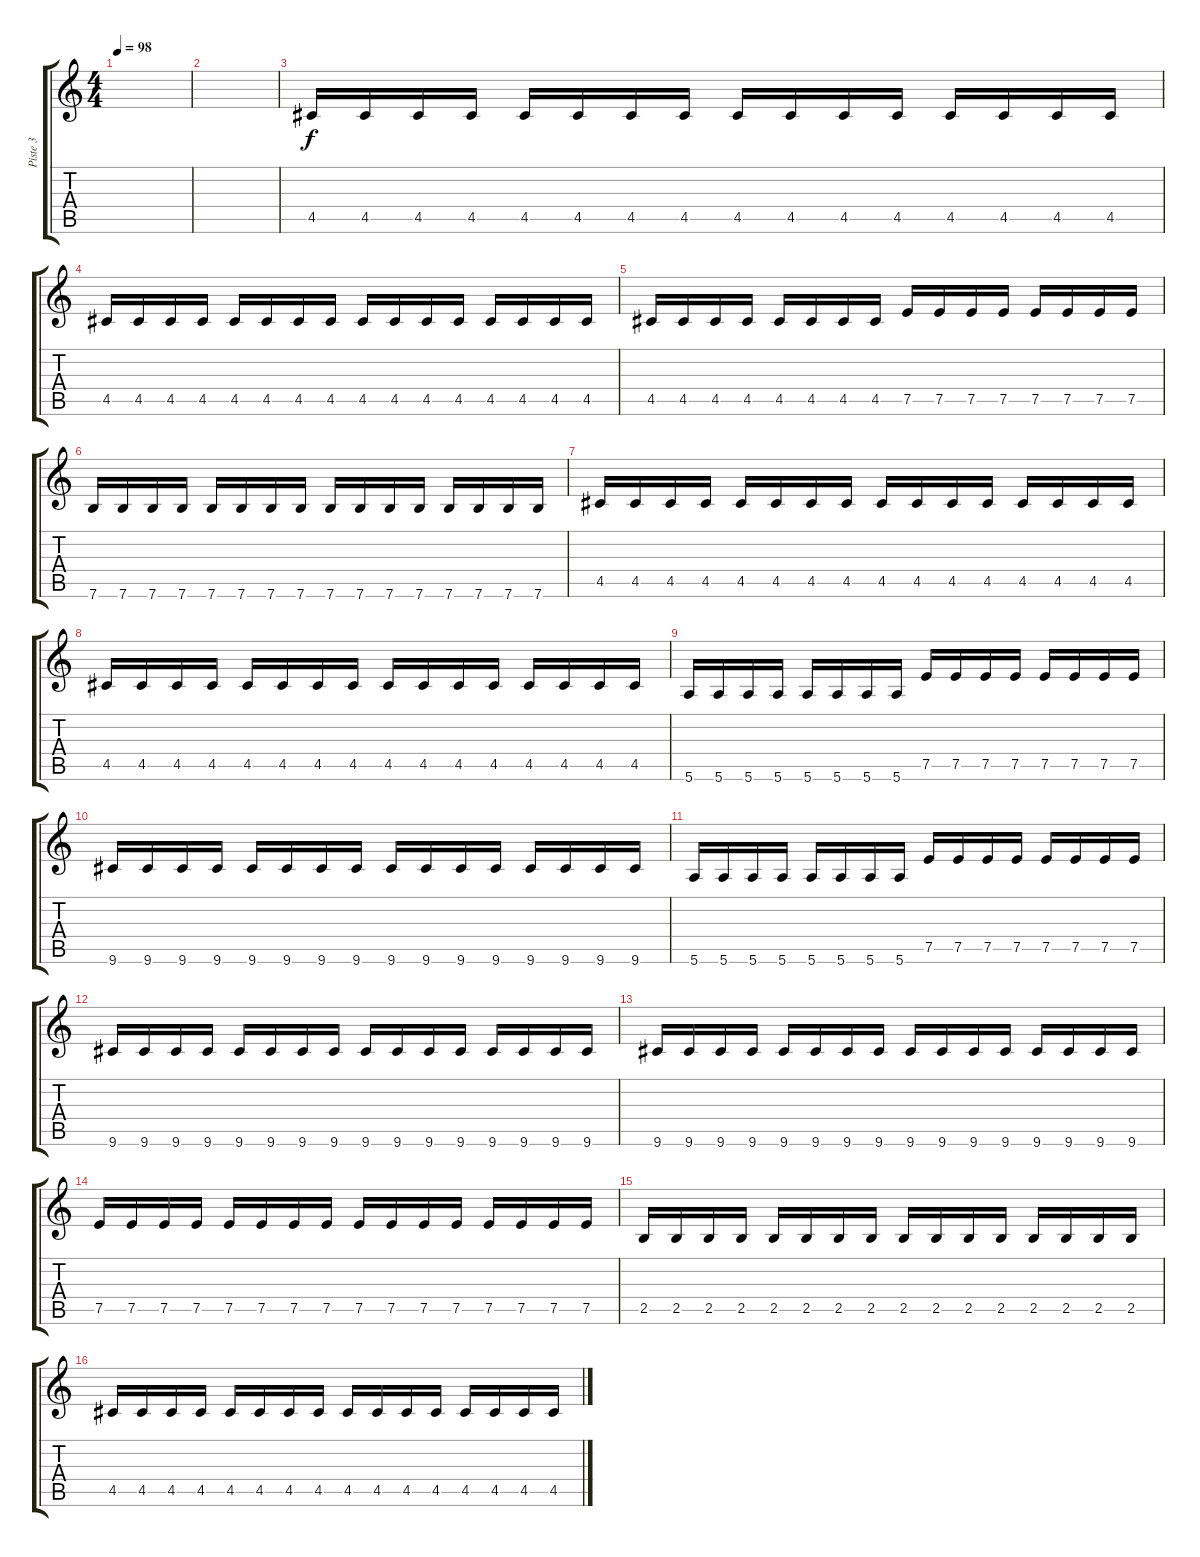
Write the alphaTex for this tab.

\track ("Piste 3" "Piste 3") {instrument fretlessbass}
\staff {score tabs}
\tuning (E4 B3 G3 D3 A2 E2) {hide}
\ts (4 4)
\tempo 98
\clef g2
\ks c
|
|
4.5.16 4.5.16 4.5.16 4.5.16 4.5.16 4.5.16 4.5.16 4.5.16 4.5.16 4.5.16 4.5.16 4.5.16 4.5.16 4.5.16 4.5.16 4.5.16 |
4.5.16 4.5.16 4.5.16 4.5.16 4.5.16 4.5.16 4.5.16 4.5.16 4.5.16 4.5.16 4.5.16 4.5.16 4.5.16 4.5.16 4.5.16 4.5.16 |
4.5.16 4.5.16 4.5.16 4.5.16 4.5.16 4.5.16 4.5.16 4.5.16 7.5.16 7.5.16 7.5.16 7.5.16 7.5.16 7.5.16 7.5.16 7.5.16 |
7.6.16 7.6.16 7.6.16 7.6.16 7.6.16 7.6.16 7.6.16 7.6.16 7.6.16 7.6.16 7.6.16 7.6.16 7.6.16 7.6.16 7.6.16 7.6.16 |
4.5.16 4.5.16 4.5.16 4.5.16 4.5.16 4.5.16 4.5.16 4.5.16 4.5.16 4.5.16 4.5.16 4.5.16 4.5.16 4.5.16 4.5.16 4.5.16 |
4.5.16 4.5.16 4.5.16 4.5.16 4.5.16 4.5.16 4.5.16 4.5.16 4.5.16 4.5.16 4.5.16 4.5.16 4.5.16 4.5.16 4.5.16 4.5.16 |
5.6.16 5.6.16 5.6.16 5.6.16 5.6.16 5.6.16 5.6.16 5.6.16 7.5.16 7.5.16 7.5.16 7.5.16 7.5.16 7.5.16 7.5.16 7.5.16 |
9.6.16 9.6.16 9.6.16 9.6.16 9.6.16 9.6.16 9.6.16 9.6.16 9.6.16 9.6.16 9.6.16 9.6.16 9.6.16 9.6.16 9.6.16 9.6.16 |
5.6.16 5.6.16 5.6.16 5.6.16 5.6.16 5.6.16 5.6.16 5.6.16 7.5.16 7.5.16 7.5.16 7.5.16 7.5.16 7.5.16 7.5.16 7.5.16 |
9.6.16 9.6.16 9.6.16 9.6.16 9.6.16 9.6.16 9.6.16 9.6.16 9.6.16 9.6.16 9.6.16 9.6.16 9.6.16 9.6.16 9.6.16 9.6.16 |
9.6.16 9.6.16 9.6.16 9.6.16 9.6.16 9.6.16 9.6.16 9.6.16 9.6.16 9.6.16 9.6.16 9.6.16 9.6.16 9.6.16 9.6.16 9.6.16 |
7.5.16 7.5.16 7.5.16 7.5.16 7.5.16 7.5.16 7.5.16 7.5.16 7.5.16 7.5.16 7.5.16 7.5.16 7.5.16 7.5.16 7.5.16 7.5.16 |
2.5.16 2.5.16 2.5.16 2.5.16 2.5.16 2.5.16 2.5.16 2.5.16 2.5.16 2.5.16 2.5.16 2.5.16 2.5.16 2.5.16 2.5.16 2.5.16 |
4.5.16 4.5.16 4.5.16 4.5.16 4.5.16 4.5.16 4.5.16 4.5.16 4.5.16 4.5.16 4.5.16 4.5.16 4.5.16 4.5.16 4.5.16 4.5.16
